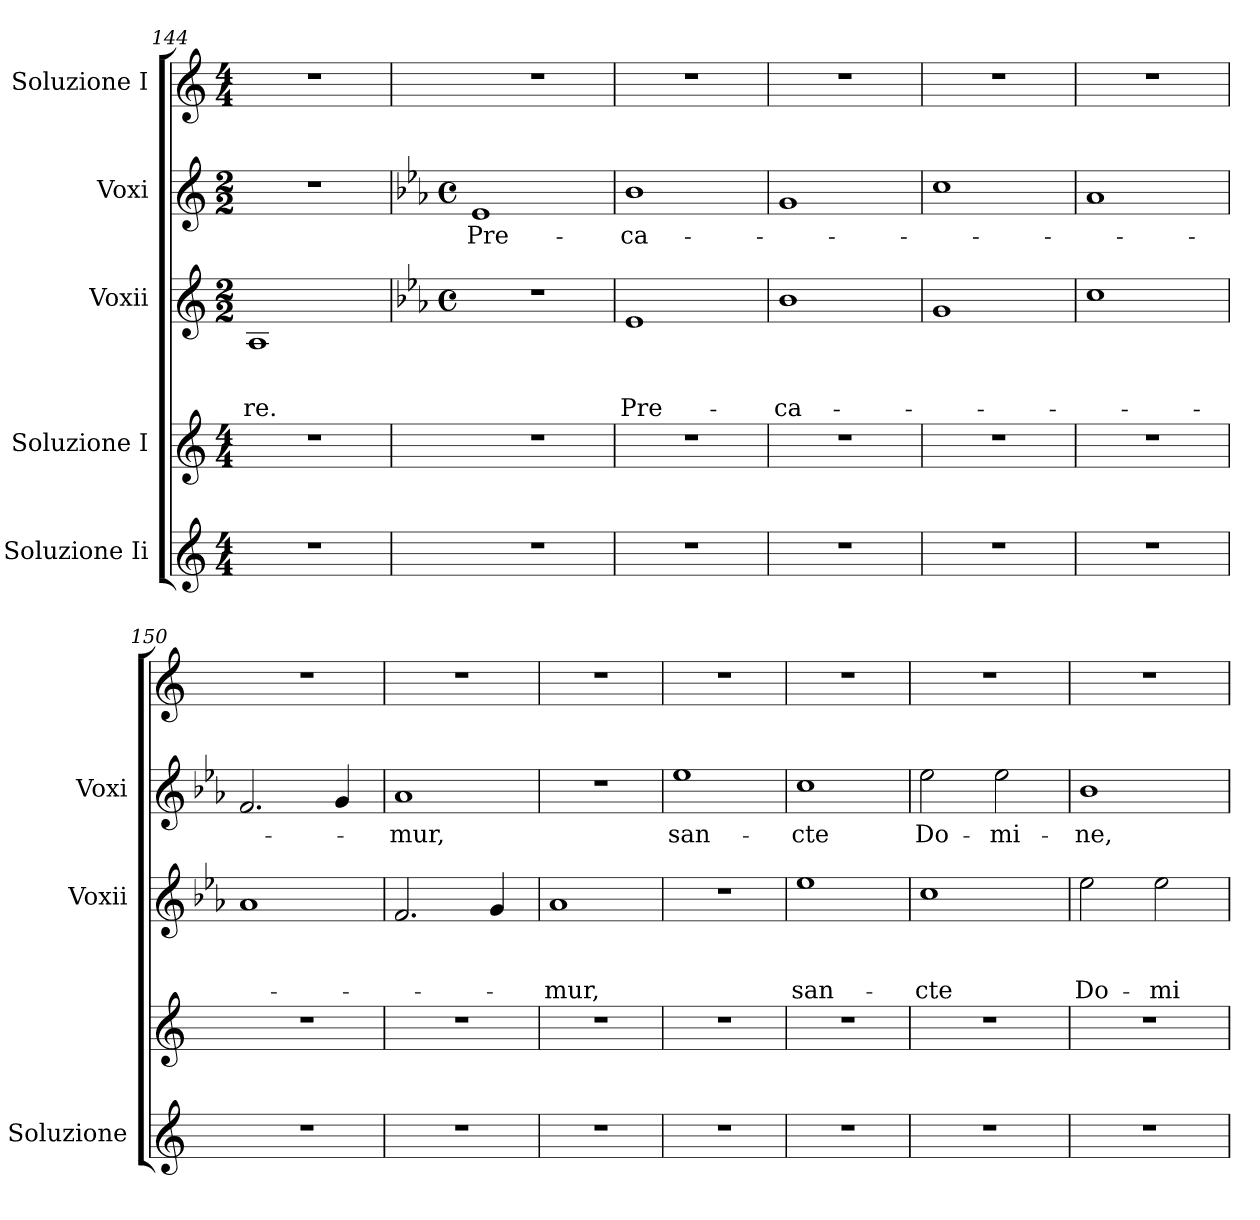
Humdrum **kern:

**kern	**kern	**kern	**text	**text	**text	**kern	**text	**kern
*part5	*part4	*part3	*part3	*part3	*part3	*part2	*part2	*part1
*staff5	*staff4	*staff3	*staff3	*staff3	*staff3	*staff2	*staff2	*staff1
*I"Soluzione Ii	*I"Soluzione I	*I"Voxii	*	*	*	*I"Voxi	*	*I"Soluzione I
*I'Soluzione	*	*I'Voxii	*	*	*	*I'Voxi	*	*
*clefG2	*clefG2	*clefG2	*	*	*	*clefG2	*	*clefG2
*k[]	*k[]	*k[]	*	*	*	*k[]	*	*k[]
*C:	*C:	*C:	*	*	*	*C:	*	*C:
*M4/4	*M4/4	*M2/2	*	*	*	*M2/2	*	*M4/4
=144	=144	=144	=144	=144	=144	=144	=144	=144
!	!	!	!	!	!LO:LY:b	!	!	!
1r	1r	1A	.	.	-re.	1r	.	1r
!!LO:PB:g=z
=145	=145	=145	=145	=145	=145	=145	=145	=145
*	*	*k[b-e-a-]	*	*	*	*k[b-e-a-]	*	*
*	*	*E-:	*	*	*	*E-:	*	*
*	*	*M4/4	*	*	*	*M4/4	*	*
*	*	*met(c)	*	*	*	*met(c)	*	*
!	!	!	!	!	!	!	!LO:LY:b	!
1r	1r	1r	.	.	.	1e-	Pre-	1r
=146	=146	=146	=146	=146	=146	=146	=146	=146
!	!	!	!	!	!LO:LY:b	!	!LO:LY:b	!
1r	1r	1e-	.	.	Pre-	1b-	-ca-	1r
=147	=147	=147	=147	=147	=147	=147	=147	=147
!	!	!	!	!	!LO:LY:b	!	!	!
1r	1r	1b-	.	.	-ca-	1g	.	1r
=148	=148	=148	=148	=148	=148	=148	=148	=148
1r	1r	1g	.	.	.	1cc	.	1r
=149	=149	=149	=149	=149	=149	=149	=149	=149
1r	1r	1cc	.	.	.	1a-	.	1r
=150	=150	=150	=150	=150	=150	=150	=150	=150
1r	1r	1a-	.	.	.	2.f/	.	1r
.	.	.	.	.	.	4g/	.	.
=151	=151	=151	=151	=151	=151	=151	=151	=151
!	!	!	!	!	!	!	!LO:LY:b	!
1r	1r	2.f/	.	.	.	1a-	-mur,	1r
.	.	4g/	.	.	.	.	.	.
=152	=152	=152	=152	=152	=152	=152	=152	=152
!	!	!	!	!	!LO:LY:b	!	!	!
1r	1r	1a-	.	.	-mur,	1r	.	1r
=153	=153	=153	=153	=153	=153	=153	=153	=153
!	!	!	!	!	!	!	!LO:LY:b	!
1r	1r	1r	.	.	.	1ee-	san-	1r
=154	=154	=154	=154	=154	=154	=154	=154	=154
!	!	!	!	!	!LO:LY:b	!	!LO:LY:b	!
1r	1r	1ee-	.	.	san-	1cc	-cte	1r
=155	=155	=155	=155	=155	=155	=155	=155	=155
!	!	!	!	!	!LO:LY:b	!	!LO:LY:b	!
1r	1r	1cc	.	.	-cte	2ee-\	Do-	1r
!	!	!	!	!	!	!	!LO:LY:b	!
.	.	.	.	.	.	2ee-\	-mi-	.
=156	=156	=156	=156	=156	=156	=156	=156	=156
!	!	!	!	!	!LO:LY:b	!	!LO:LY:b	!
1r	1r	2ee-\	.	.	Do-	1b-	-ne,	1r
!	!	!	!	!	!LO:LY:b	!	!	!
.	.	2ee-\	.	.	-mi-	.	.	.
=	=	=	=	=	=	=	=	=
*-	*-	*-	*-	*-	*-	*-	*-	*-
